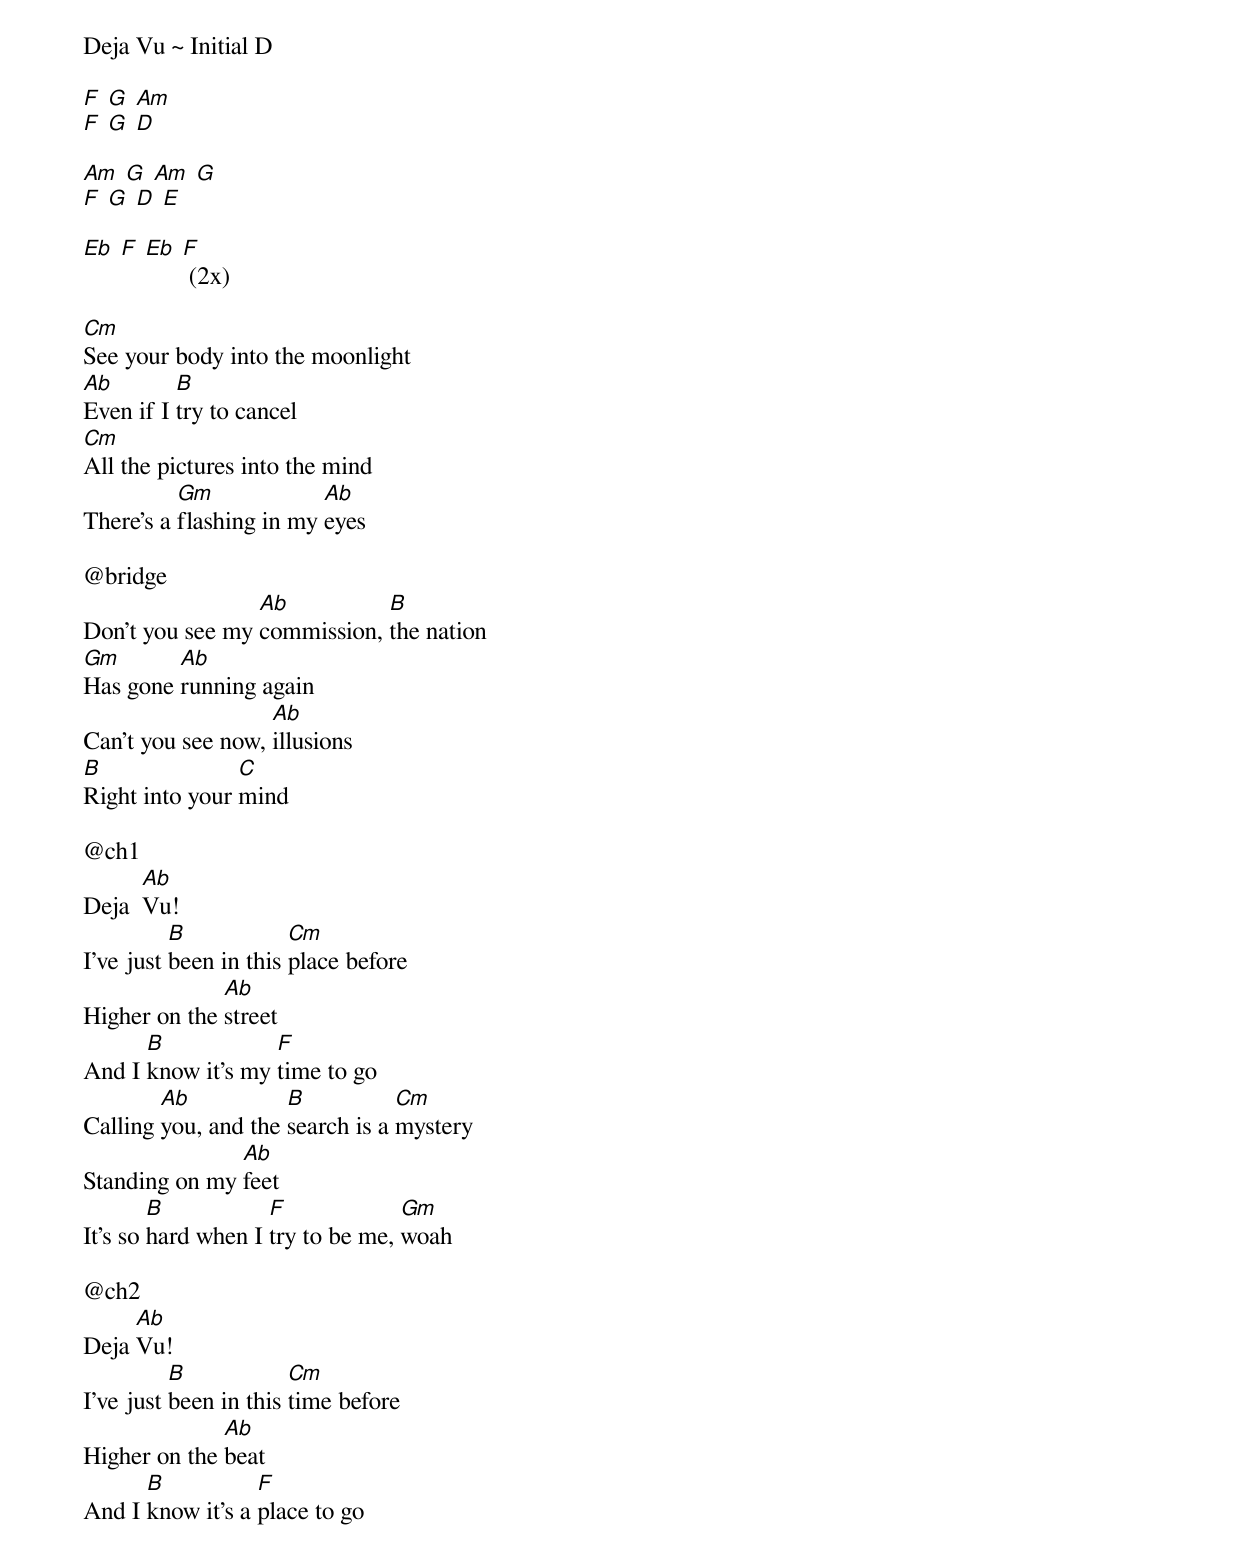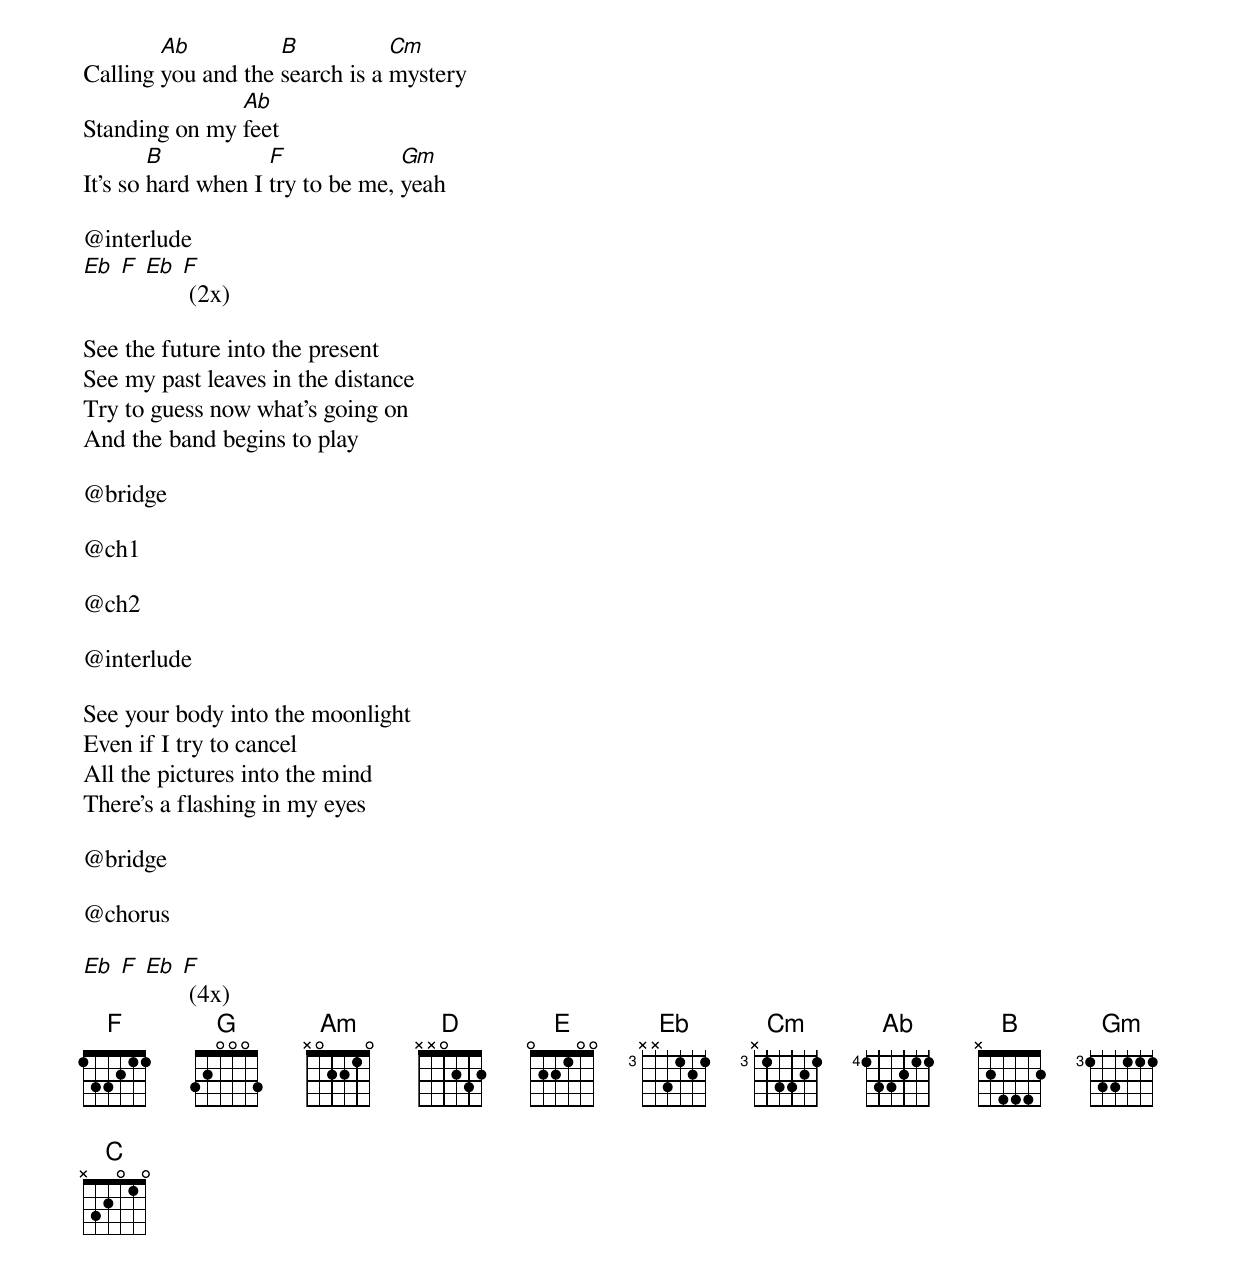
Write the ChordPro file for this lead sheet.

Deja Vu ~ Initial D

[F] [G] [Am]
[F] [G] [D]

[Am] [G] [Am] [G]
[F] [G] [D] [E]

[Eb] [F] [Eb] [F] (2x)

[Cm]See your body into the moonlight
[Ab]Even if I [B]try to cancel
[Cm]All the pictures into the mind
There's a [Gm]flashing in my [Ab]eyes

@bridge
Don't you see my [Ab]commission, [B]the nation
[Gm]Has gone [Ab]running again
Can't you see now, [Ab]illusions
[B]Right into your [C]mind

@ch1
Deja  [Ab]Vu!
I've just [B]been in this [Cm]place before
Higher on the [Ab]street
And I [B]know it's my [F]time to go
Calling [Ab]you, and the [B]search is a [Cm]mystery
Standing on my [Ab]feet
It's so [B]hard when I [F]try to be me, [Gm]woah

@ch2
Deja [Ab]Vu!
I've just [B]been in this [Cm]time before
Higher on the [Ab]beat
And I [B]know it's a [F]place to go
Calling [Ab]you and the [B]search is a [Cm]mystery
Standing on my [Ab]feet
It's so [B]hard when I [F]try to be me, [Gm]yeah

@interlude
[Eb] [F] [Eb] [F] (2x)

See the future into the present
See my past leaves in the distance
Try to guess now what's going on
And the band begins to play

@bridge

@ch1

@ch2

@interlude

See your body into the moonlight
Even if I try to cancel
All the pictures into the mind
There's a flashing in my eyes

@bridge

@chorus

[Eb] [F] [Eb] [F] (4x)
